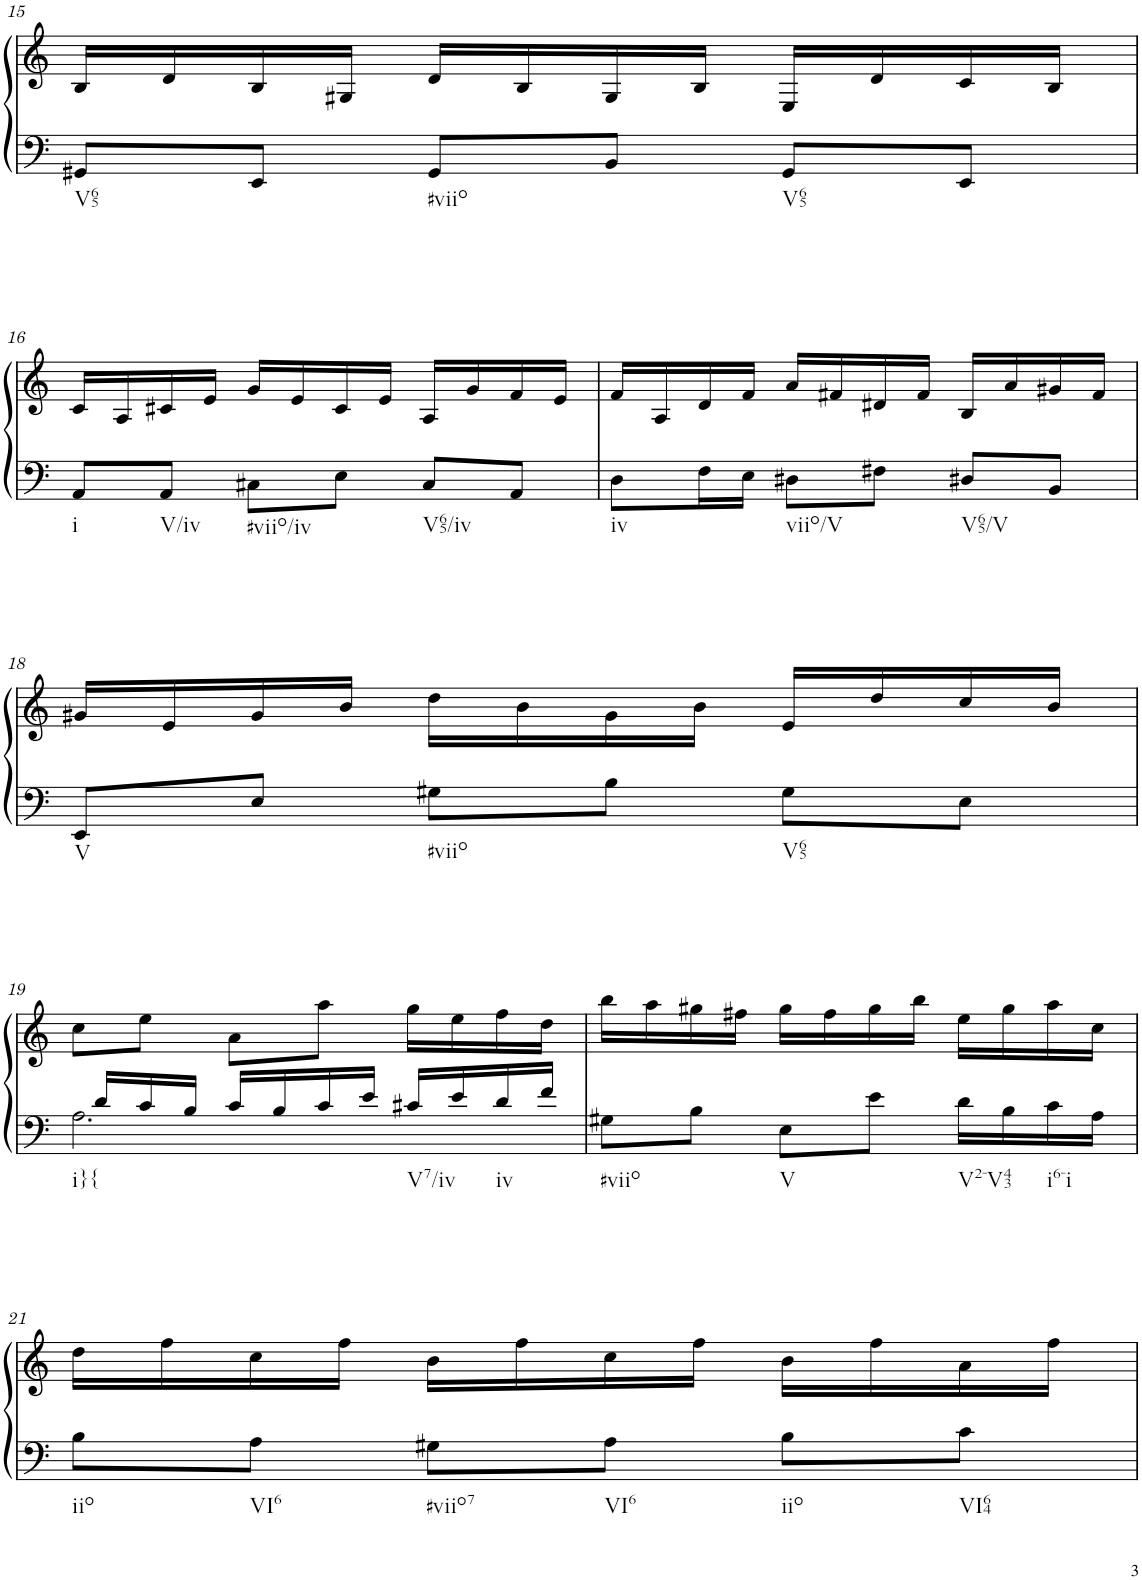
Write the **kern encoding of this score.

**kern	**kern
*part1	*part1
*staff2	*staff1
*I"Klavier linke Hand	*
!!LO:PB:g=z
*clefF4	*clefG2
*k[]	*k[]
*M3/4	*M3/4
=15	=15
!LO:TX:b:t=V65	!
8GG#X/L	16B/LL
.	16d/
8EE/J	16B/
.	16G#X/JJ
!LO:TX:b:t=#viio	!
8GG#/L	16d/LL
.	16B/
8BB/J	16G#/
.	16B/JJ
!LO:TX:b:t=V65	!
8GG#/L	16E/LL
.	16d/
8EE/J	16c/
.	16B/JJ
!!LO:LB:g=z
=16	=16
!LO:TX:b:t=i	!
8AA/L	16c/LL
.	16A/
!LO:TX:b:t=V/iv	!
8AA/J	16c#X/
.	16e/JJ
!LO:TX:b:t=#viio/iv	!
8C#X\L	16g/LL
.	16e/
8E\J	16c#/
.	16e/JJ
!LO:TX:b:t=V65/iv	!
8C#/L	16A/LL
.	16g/
8AA/J	16f/
.	16e/JJ
=17	=17
!LO:TX:b:t=iv	!
8D\L	16f/LL
.	16A/
16F\L	16d/
16E\JJ	16f/JJ
!LO:TX:b:t=viio/V	!
8D#X\L	16a/LL
.	16f#X/
8F#X\J	16d#X/
.	16f#/JJ
!LO:TX:b:t=V65/V	!
8D#X/L	16B/LL
.	16a/
8BB/J	16g#X/
.	16f#/JJ
!!LO:LB:g=z
=18	=18
!LO:TX:b:t=V	!
8EE/L	16g#X/LL
.	16e/
8E/J	16g#/
.	16b/JJ
!LO:TX:b:t=#viio	!
8G#X\L	16dd\LL
.	16b\
8B\J	16g#\
.	16b\JJ
!LO:TX:b:t=V65	!
8G#\L	16e/LL
.	16dd/
8E\J	16cc/
.	16b/JJ
!!LO:LB:g=z
=19	=19
*^	*
!LO:TX:b:t=i}{	!	!
16ryy	2.A\	8cc\L
16d/LL	.	.
16c/	.	8ee\J
16B/JJ	.	.
16c/LL	.	8a\L
16B/	.	.
16c/	.	8aa\J
16e/JJ	.	.
!LO:TX:b:t=V7/iv	!	!
16c#X/LL	.	16gg\LL
16e/	.	16ee\
!LO:TX:b:t=iv	!	!
16d/	.	16ff\
16f/JJ	.	16dd\JJ
=20	=20	=20
!LO:TX:b:t=#viio	!	!
!LO:TX:b:t=V	!	!
!LO:TX:b:t=V2-V43	!	!
!LO:TX:b:t=i6-i	!	!
2.ryy	8G#X\L	16bb\LL
.	.	16aa\
.	8B\J	16gg#X\
.	.	16ff#X\JJ
.	8E\L	16gg#\LL
.	.	16ff#\
.	8e\J	16gg#\
.	.	16bb\JJ
.	16d\LL	16ee\LL
.	16B\	16gg#\
.	16c\	16aa\
.	16A\JJ	16cc\JJ
!!LO:LB:g=z
=21	=21	=21
!LO:TX:b:t=iio	!	!
!LO:TX:b:t=VI6	!	!
!LO:TX:b:t=#viio7	!	!
!LO:TX:b:t=VI6	!	!
!LO:TX:b:t=iio	!	!
!LO:TX:b:t=VI64	!	!
2.ryy	8B\L	16dd\LL
.	.	16ff\
.	8A\J	16cc\
.	.	16ff\JJ
.	8G#X\L	16b\LL
.	.	16ff\
.	8A\J	16cc\
.	.	16ff\JJ
.	8B\L	16b\LL
.	.	16ff\
.	8c\J	16a\
.	.	16ff\JJ
*v	*v	*
=	=
*-	*-
